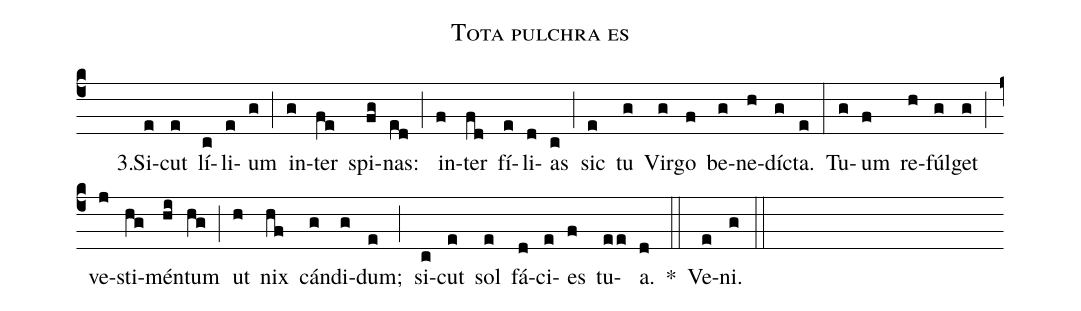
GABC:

name:Tota pulchra es;
mode:5.;
%%
(c4) () 3.() Si(e)cut(e) lí(c)li(e)um(g) (;) in(g)ter(fe) spi(fg)nas:(ed) (;) in(f)ter(fd) fí(e)li(d)as(c) (;) sic(e) tu(g) Vir(g)go(f) be(g)ne(h)dí(g)cta.(e) (:) Tu(g)um(f) re(h)fú(g)lget(g) (;) ve(j)sti(hg)mén(hi)tum(hg) (;) ut(h) nix(hf) cán(g)di(g)dum;(e) (;) si(c)cut(e) sol(e) fá(d)ci(e)es(f) tu(ee)a.(d) *(::) Ve(e)ni.(g) (::)
